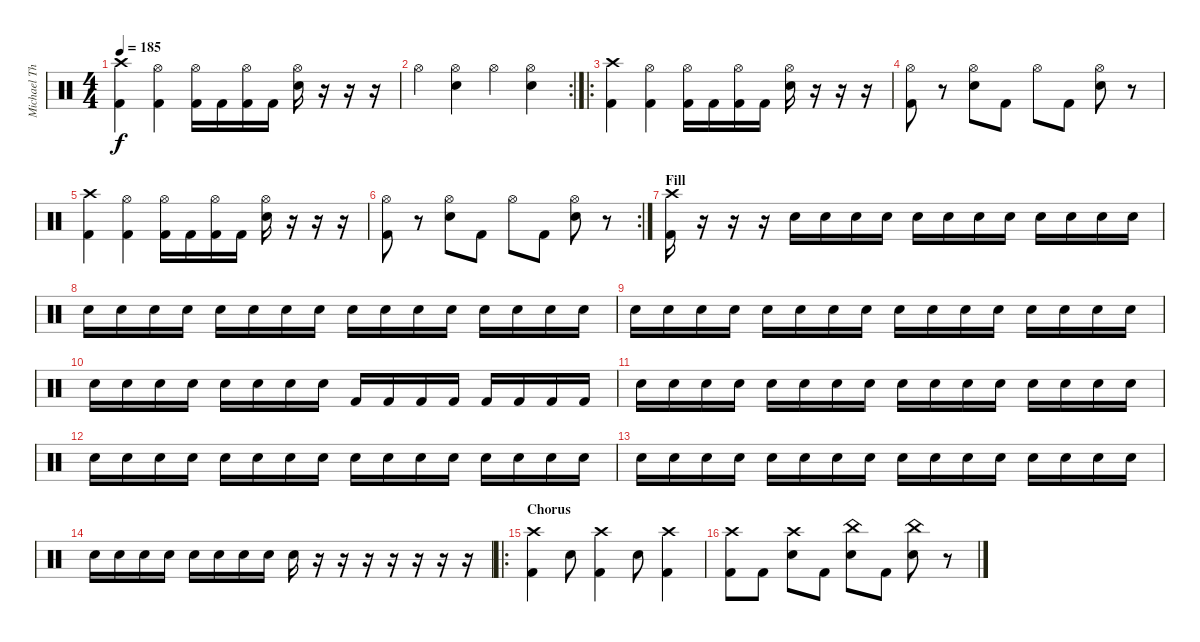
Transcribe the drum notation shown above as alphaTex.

\track ("Michael Thomas" "Michael Th") {instrument percussion}
\staff {score}
\articulation defaults
\ts (4 4)
\tempo 185
\clef neutral
\ks c
("Kick (hit) 2" "Crash high (hit)").4{dy f} ("Kick (hit) 2" "Hi-Hat (open)").4 ("Hi-Hat (open)" "Kick (hit) 2").16 "Kick (hit) 2".16 ("Hi-Hat (open)" "Kick (hit) 2").16 "Kick (hit) 2".16 ("Hi-Hat (open)" "Electric Snare (hit)").16 r.16 r.16 r.16 |
\rc 2 "Hi-Hat (open)".4
("Hi-Hat (open)" "Electric Snare (hit)").4 "Hi-Hat (open)".4 ("Hi-Hat (open)" "Electric Snare (hit)").4 |
\ro
("Kick (hit) 2" "Crash high (hit)").4 ("Kick (hit) 2" "Hi-Hat (open)").4 ("Hi-Hat (open)" "Kick (hit) 2").16 "Kick (hit) 2".16 ("Hi-Hat (open)" "Kick (hit) 2").16 "Kick (hit) 2".16 ("Hi-Hat (open)" "Electric Snare (hit)").16 r.16 r.16 r.16 |
("Hi-Hat (open)" "Kick (hit) 2").8 r.8 ("Hi-Hat (open)" "Electric Snare (hit)").8 "Kick (hit) 2".8 "Hi-Hat (open)".8 "Kick (hit) 2".8 ("Hi-Hat (open)" "Electric Snare (hit)").8 r.8 |
("Kick (hit) 2" "Crash high (hit)").4 ("Kick (hit) 2" "Hi-Hat (open)").4 ("Hi-Hat (open)" "Kick (hit) 2").16 "Kick (hit) 2".16 ("Hi-Hat (open)" "Kick (hit) 2").16 "Kick (hit) 2".16 ("Hi-Hat (open)" "Electric Snare (hit)").16 r.16 r.16 r.16 |
\rc 2
("Hi-Hat (open)" "Kick (hit) 2").8 r.8 ("Hi-Hat (open)" "Electric Snare (hit)").8 "Kick (hit) 2".8 "Hi-Hat (open)".8 "Kick (hit) 2".8 ("Hi-Hat (open)" "Electric Snare (hit)").8 r.8 |
\section ("" "Fill")
("Crash high (hit)" "Kick (hit) 2").16 r.16 r.16 r.16 "Electric Snare (hit)".16 "Electric Snare (hit)".16 "Electric Snare (hit)".16 "Electric Snare (hit)".16 "Electric Snare (hit)".16 "Electric Snare (hit)".16 "Electric Snare (hit)".16 "Electric Snare (hit)".16 "Electric Snare (hit)".16 "Electric Snare (hit)".16 "Electric Snare (hit)".16 "Electric Snare (hit)".16 |
"Electric Snare (hit)".16 "Electric Snare (hit)".16 "Electric Snare (hit)".16 "Electric Snare (hit)".16 "Electric Snare (hit)".16 "Electric Snare (hit)".16 "Electric Snare (hit)".16 "Electric Snare (hit)".16 "Electric Snare (hit)".16 "Electric Snare (hit)".16 "Electric Snare (hit)".16 "Electric Snare (hit)".16 "Electric Snare (hit)".16 "Electric Snare (hit)".16 "Electric Snare (hit)".16 "Electric Snare (hit)".16 |
"Electric Snare (hit)".16 "Electric Snare (hit)".16 "Electric Snare (hit)".16 "Electric Snare (hit)".16 "Electric Snare (hit)".16 "Electric Snare (hit)".16 "Electric Snare (hit)".16 "Electric Snare (hit)".16 "Electric Snare (hit)".16 "Electric Snare (hit)".16 "Electric Snare (hit)".16 "Electric Snare (hit)".16 "Electric Snare (hit)".16 "Electric Snare (hit)".16 "Electric Snare (hit)".16 "Electric Snare (hit)".16 |
"Electric Snare (hit)".16 "Electric Snare (hit)".16 "Electric Snare (hit)".16 "Electric Snare (hit)".16 "Electric Snare (hit)".16 "Electric Snare (hit)".16 "Electric Snare (hit)".16 "Electric Snare (hit)".16 "Kick (hit) 2".16 "Kick (hit) 2".16 "Kick (hit) 2".16 "Kick (hit) 2".16 "Kick (hit) 2".16 "Kick (hit) 2".16 "Kick (hit) 2".16 "Kick (hit) 2".16 |
"Electric Snare (hit)".16 "Electric Snare (hit)".16 "Electric Snare (hit)".16 "Electric Snare (hit)".16 "Electric Snare (hit)".16 "Electric Snare (hit)".16 "Electric Snare (hit)".16 "Electric Snare (hit)".16 "Electric Snare (hit)".16 "Electric Snare (hit)".16 "Electric Snare (hit)".16 "Electric Snare (hit)".16 "Electric Snare (hit)".16 "Electric Snare (hit)".16 "Electric Snare (hit)".16 "Electric Snare (hit)".16 |
"Electric Snare (hit)".16 "Electric Snare (hit)".16 "Electric Snare (hit)".16 "Electric Snare (hit)".16 "Electric Snare (hit)".16 "Electric Snare (hit)".16 "Electric Snare (hit)".16 "Electric Snare (hit)".16 "Electric Snare (hit)".16 "Electric Snare (hit)".16 "Electric Snare (hit)".16 "Electric Snare (hit)".16 "Electric Snare (hit)".16 "Electric Snare (hit)".16 "Electric Snare (hit)".16 "Electric Snare (hit)".16 |
"Electric Snare (hit)".16{volume 16} "Electric Snare (hit)".16{volume 9} "Electric Snare (hit)".16 "Electric Snare (hit)".16 "Electric Snare (hit)".16 "Electric Snare (hit)".16 "Electric Snare (hit)".16{volume 16} "Electric Snare (hit)".16{volume 9} "Electric Snare (hit)".16 "Electric Snare (hit)".16 "Electric Snare (hit)".16 "Electric Snare (hit)".16 "Electric Snare (hit)".16{volume 16} "Electric Snare (hit)".16{volume 9} "Electric Snare (hit)".16 "Electric Snare (hit)".16 |
"Electric Snare (hit)".16 "Electric Snare (hit)".16 "Electric Snare (hit)".16{volume 16} "Electric Snare (hit)".16{volume 9} "Electric Snare (hit)".16 "Electric Snare (hit)".16 "Electric Snare (hit)".16 "Electric Snare (hit)".16 "Electric Snare (hit)".16{volume 13} r.16 r.16 r.16 r.16 r.16 r.16 r.16 |
\ro
\section ("" "Chorus")
("Crash high (hit)" "Kick (hit) 2").4 "Electric Snare (hit)".8 ("Crash high (hit)" "Kick (hit) 2").4 "Electric Snare (hit)".8 ("Crash high (hit)" "Kick (hit) 2").4 |
("Crash high (hit)" "Kick (hit) 2").8 "Kick (hit) 2".8 ("Crash high (hit)" "Electric Snare (hit)").8 "Kick (hit) 2".8 ("China (hit)" "Electric Snare (hit)").8 "Kick (hit) 2".8 ("China (hit)" "Electric Snare (hit)").8 r.8
